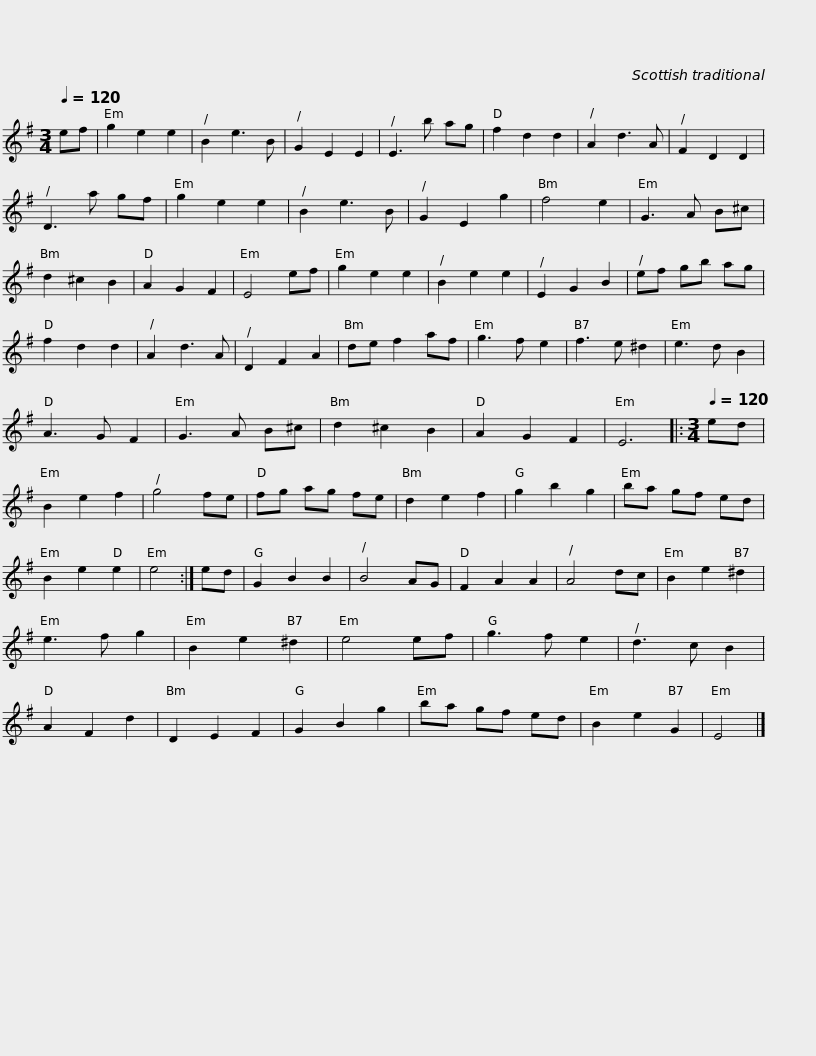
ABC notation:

X:1
L:1/8
Q:1/4=120
M:3/4
I:linebreak $
K:Emin
V:1 treble
V:1
 ef | g2 e2 e2 | B2 e3 B | G2 E2 E2 | E3 b ag | %5
 f2 d2 d2 | A2 d3 A | F2 D2 D2 | D3 a gf | g2 e2 e2 | %10
 B2 e3 B | G2 E2 g2 |$ f4 e2 | G3 A B^c | d2 ^c2 B2 | %15
 A2 G2 F2 | E4 ef | g2 e2 e2 | B2 e2 e2 | E2 G2 B2 | %20
 ef gb ag | f2 d2 d2 | A2 d3 A |$ D2 F2 A2 | de f2 af | %25
 g3 f e2 | f3 e ^d2 | e3 d B2 | A3 G F2 | G3 A B^c | %30
 d2 ^c2 B2 | A2 G2 F2 | E6 |:$[M:3/4][Q:1/4=120] ed | B2 e2 f2 | %35
 g4 fe | fg ag fe | d2 e2 f2 | g2 b2 g2 | ba gf ed | %40
 B2 e2 e2 | e4 :| ed | G2 B2 B2 |$ B4 AG | %45
 F2 A2 A2 | A4 dc | B2 e2 ^d2 | e3 f g2 | B2 e2 ^d2 | %50
 e4 ef | g3 f e2 | d3 c B2 | A2 F2 d2 | D2 E2 F2 | %55
 G2 B2 g2 |$ ba gf ed | B2 e2 G2 | E4 |] %59
